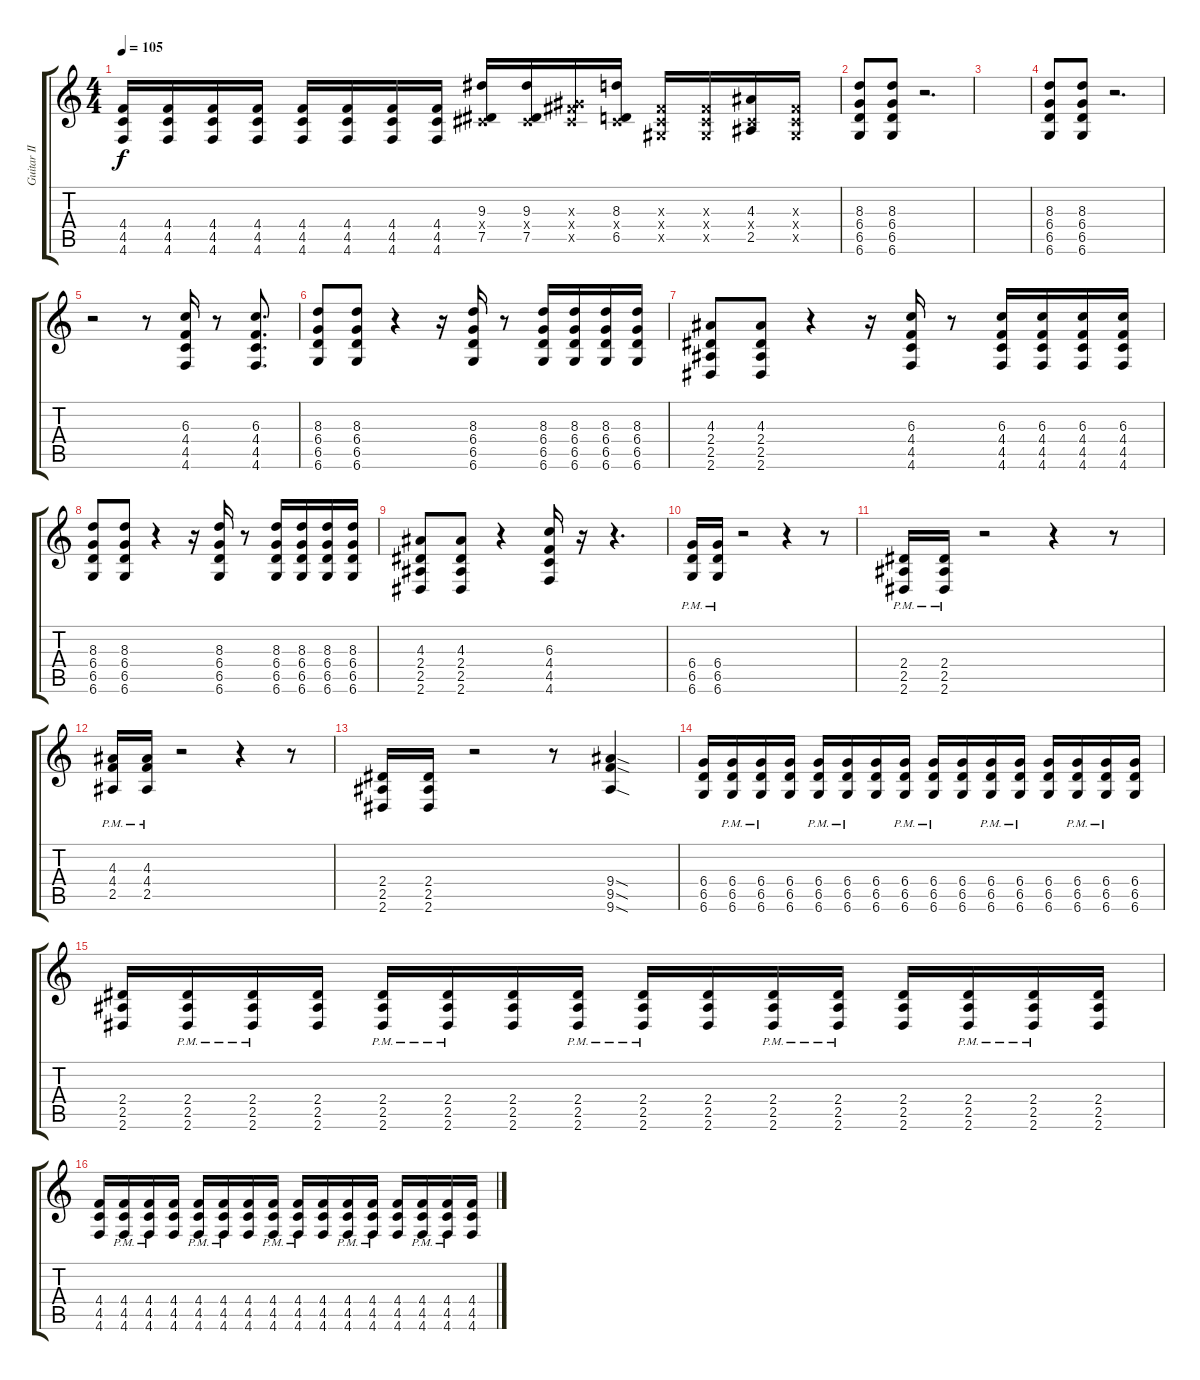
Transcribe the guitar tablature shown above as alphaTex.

\track ("Guitar II (Molnár Tamás)" "Guitar II ") {instrument distortionguitar}
\staff {score tabs}
\tuning (Eb4 Bb3 Gb3 Db3 Ab2 Db2) {hide}
\ts (4 4)
\tempo 105
\clef g2
\ks c
(4.4 4.5 4.6).16{dy f} (4.4 4.5 4.6).16 (4.4 4.5 4.6).16 (4.4 4.5 4.6).16 (4.4 4.5 4.6).16 (4.4 4.5 4.6).16 (4.4 4.5 4.6).16 (4.4 4.5 4.6).16 (9.3 0.4{x} 7.5).16 (9.3 0.4{x} 7.5).16 (0.3{x} 7.4{x} 5.5{x}).16 (8.3 0.4{x} 6.5).16 (0.3{x} 0.4{x} 0.5{x}).16 (0.3{x} 0.4{x} 0.5{x}).16 (4.3 0.4{x} 2.5).16 (0.3{x} 0.4{x} 0.5{x}).16 |
(8.3 6.4 6.5 6.6).8 (8.3 6.4 6.5 6.6).8 r.2{d} |
|
(8.3 6.4 6.5 6.6).8 (8.3 6.4 6.5 6.6).8 r.2{d} |
r.2 r.8 (6.3 4.4 4.5 4.6).16 r.8 (6.3 4.4 4.5 4.6).8{d} |
(8.3 6.4 6.5 6.6).8 (8.3 6.4 6.5 6.6).8 r.4 r.16 (8.3 6.4 6.5 6.6).16 r.8 (8.3 6.4 6.5 6.6).16 (8.3 6.4 6.5 6.6).16 (8.3 6.4 6.5 6.6).16 (8.3 6.4 6.5 6.6).16 |
(4.3 2.4 2.5 2.6).8 (4.3 2.4 2.5 2.6).8 r.4 r.16 (6.3 4.4 4.5 4.6).16 r.8 (6.3 4.4 4.5 4.6).16 (6.3 4.4 4.5 4.6).16 (6.3 4.4 4.5 4.6).16 (6.3 4.4 4.5 4.6).16 |
(8.3 6.4 6.5 6.6).8 (8.3 6.4 6.5 6.6).8 r.4 r.16 (8.3 6.4 6.5 6.6).16 r.8 (8.3 6.4 6.5 6.6).16 (8.3 6.4 6.5 6.6).16 (8.3 6.4 6.5 6.6).16 (8.3 6.4 6.5 6.6).16 |
(4.3 2.4 2.5 2.6).8 (4.3 2.4 2.5 2.6).8 r.4 (6.3 4.4 4.5 4.6).16 r.16 r.4{d} |
(6.4{pm} 6.5{pm} 6.6{pm}).16 (6.4{pm} 6.5{pm} 6.6{pm}).16 r.2 r.4 r.8 |
(2.4{pm} 2.5{pm} 2.6{pm}).16 (2.4{pm} 2.5{pm} 2.6{pm}).16 r.2 r.4 r.8 |
(4.3{pm} 4.4 2.5).16 (4.3{pm} 4.4 2.5).16 r.2 r.4 r.8 |
(2.4 2.5 2.6).16 (2.4 2.5 2.6).16 r.2 r.8 (9.4{sod} 9.5{sod} 9.6{sod}).4 |
(6.4 6.5 6.6).16 (6.4{pm} 6.5{pm} 6.6{pm}).16 (6.4{pm} 6.5{pm} 6.6{pm}).16 (6.4 6.5 6.6).16 (6.4{pm} 6.5{pm} 6.6{pm}).16 (6.4{pm} 6.5{pm} 6.6{pm}).16 (6.4 6.5 6.6).16 (6.4{pm} 6.5{pm} 6.6{pm}).16 (6.4{pm} 6.5{pm} 6.6{pm}).16 (6.4 6.5 6.6).16 (6.4{pm} 6.5{pm} 6.6{pm}).16 (6.4{pm} 6.5{pm} 6.6{pm}).16 (6.4 6.5 6.6).16 (6.4{pm} 6.5{pm} 6.6{pm}).16 (6.4{pm} 6.5{pm} 6.6{pm}).16 (6.4 6.5 6.6).16 |
(2.4 2.5 2.6).16 (2.4{pm} 2.5{pm} 2.6{pm}).16 (2.4{pm} 2.5{pm} 2.6{pm}).16 (2.4 2.5 2.6).16 (2.4{pm} 2.5{pm} 2.6{pm}).16 (2.4{pm} 2.5{pm} 2.6{pm}).16 (2.4 2.5 2.6).16 (2.4{pm} 2.5{pm} 2.6{pm}).16 (2.4{pm} 2.5{pm} 2.6{pm}).16 (2.4 2.5 2.6).16 (2.4{pm} 2.5{pm} 2.6{pm}).16 (2.4{pm} 2.5{pm} 2.6{pm}).16 (2.4 2.5 2.6).16 (2.4{pm} 2.5{pm} 2.6{pm}).16 (2.4{pm} 2.5{pm} 2.6{pm}).16 (2.4 2.5 2.6).16 |
(4.4 4.5 4.6).16 (4.4{pm} 4.5{pm} 4.6).16 (4.4{pm} 4.5{pm} 4.6).16 (4.4 4.5 4.6).16 (4.4{pm} 4.5{pm} 4.6{pm}).16 (4.4{pm} 4.5{pm} 4.6{pm}).16 (4.4 4.5 4.6).16 (4.4{pm} 4.5{pm} 4.6{pm}).16 (4.4{pm} 4.5{pm} 4.6{pm}).16 (4.4 4.5 4.6).16 (4.4{pm} 4.5{pm} 4.6{pm}).16 (4.4{pm} 4.5{pm} 4.6{pm}).16 (4.4 4.5 4.6).16 (4.4{pm} 4.5{pm} 4.6{pm}).16 (4.4{pm} 4.5{pm} 4.6{pm}).16 (4.4 4.5 4.6).16
